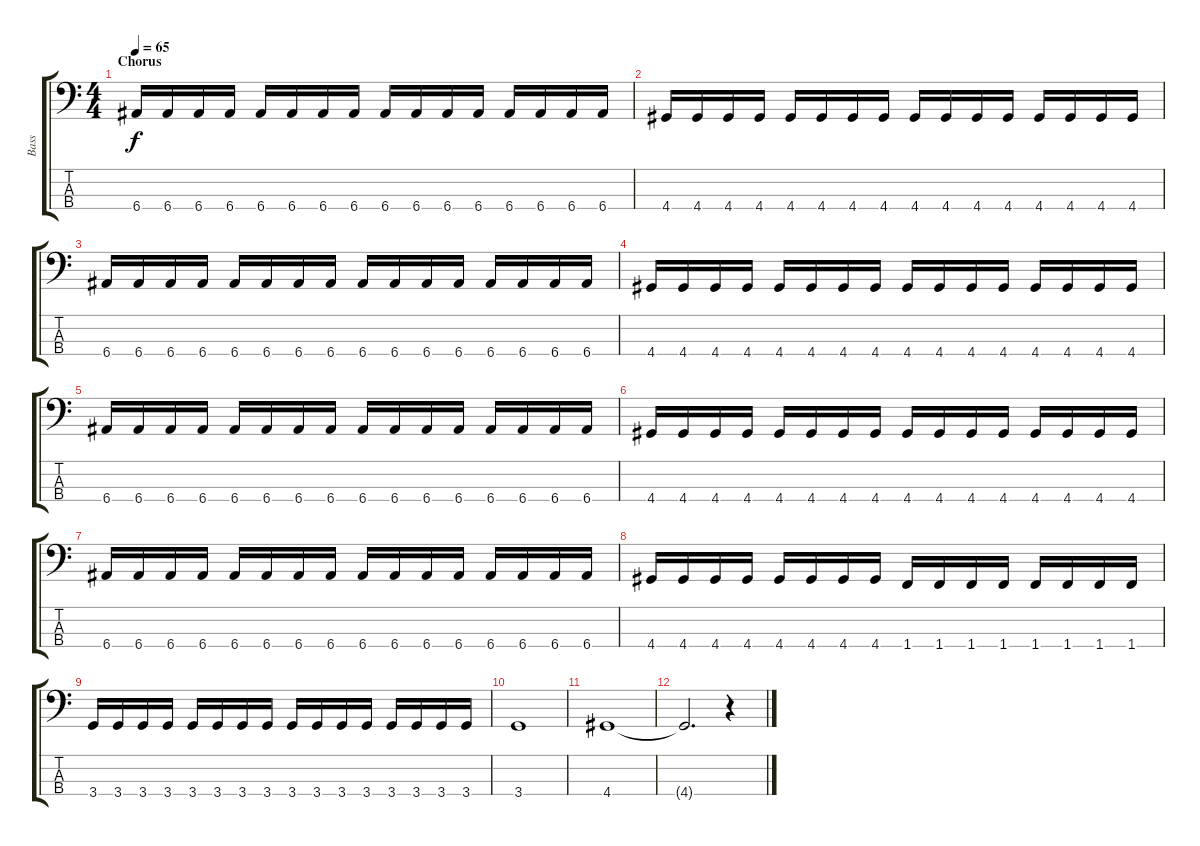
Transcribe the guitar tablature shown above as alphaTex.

\track ("Bass" "Bass") {instrument fretlessbass}
\staff {score tabs}
\tuning (G2 D2 A1 E1) {hide}
\ts (4 4)
\section ("" "Chorus")
\tempo 65
\clef f4
\ks c
6.4.16{dy f} 6.4.16 6.4.16 6.4.16 6.4.16 6.4.16 6.4.16 6.4.16 6.4.16 6.4.16 6.4.16 6.4.16 6.4.16 6.4.16 6.4.16 6.4.16 |
4.4.16 4.4.16 4.4.16 4.4.16 4.4.16 4.4.16 4.4.16 4.4.16 4.4.16 4.4.16 4.4.16 4.4.16 4.4.16 4.4.16 4.4.16 4.4.16 |
6.4.16 6.4.16 6.4.16 6.4.16 6.4.16 6.4.16 6.4.16 6.4.16 6.4.16 6.4.16 6.4.16 6.4.16 6.4.16 6.4.16 6.4.16 6.4.16 |
4.4.16 4.4.16 4.4.16 4.4.16 4.4.16 4.4.16 4.4.16 4.4.16 4.4.16 4.4.16 4.4.16 4.4.16 4.4.16 4.4.16 4.4.16 4.4.16 |
6.4.16 6.4.16 6.4.16 6.4.16 6.4.16 6.4.16 6.4.16 6.4.16 6.4.16 6.4.16 6.4.16 6.4.16 6.4.16 6.4.16 6.4.16 6.4.16 |
4.4.16 4.4.16 4.4.16 4.4.16 4.4.16 4.4.16 4.4.16 4.4.16 4.4.16 4.4.16 4.4.16 4.4.16 4.4.16 4.4.16 4.4.16 4.4.16 |
6.4.16 6.4.16 6.4.16 6.4.16 6.4.16 6.4.16 6.4.16 6.4.16 6.4.16 6.4.16 6.4.16 6.4.16 6.4.16 6.4.16 6.4.16 6.4.16 |
4.4.16 4.4.16 4.4.16 4.4.16 4.4.16 4.4.16 4.4.16 4.4.16 1.4.16 1.4.16 1.4.16 1.4.16 1.4.16 1.4.16 1.4.16 1.4.16 |
3.4.16 3.4.16 3.4.16 3.4.16 3.4.16 3.4.16 3.4.16 3.4.16 3.4.16 3.4.16 3.4.16 3.4.16 3.4.16 3.4.16 3.4.16 3.4.16 |
3.4.1 |
4.4.1 |
4.4{t}.2{d} r.4
